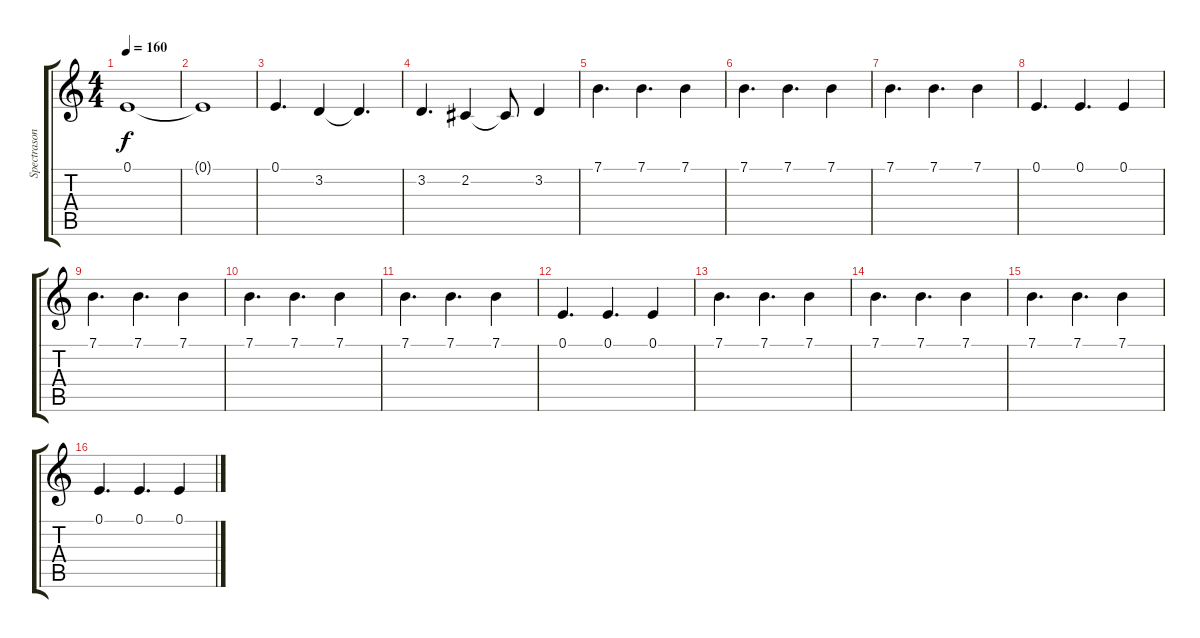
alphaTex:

\track ("Spectrasonics Omnisphere" "Spectrason") {instrument pad8sweep}
\staff {score tabs}
\tuning (E4 B3 G3 D3 A2 E2) {hide}
\ts (4 4)
\tempo 160
\clef g2
\ks c
0.1.1{dy f} |
0.1{t}.1 |
0.1.4{d} 3.2.4 3.2{t}.4{d} |
3.2.4{d} 2.2.4 2.2{t}.8 3.2.4 |
7.1.4{d} 7.1.4{d} 7.1.4 |
7.1.4{d} 7.1.4{d} 7.1.4 |
7.1.4{d} 7.1.4{d} 7.1.4 |
0.1.4{d} 0.1.4{d} 0.1.4 |
7.1.4{d} 7.1.4{d} 7.1.4 |
7.1.4{d} 7.1.4{d} 7.1.4 |
7.1.4{d} 7.1.4{d} 7.1.4 |
0.1.4{d} 0.1.4{d} 0.1.4 |
7.1.4{d} 7.1.4{d} 7.1.4 |
7.1.4{d} 7.1.4{d} 7.1.4 |
7.1.4{d} 7.1.4{d} 7.1.4 |
0.1.4{d} 0.1.4{d} 0.1.4
